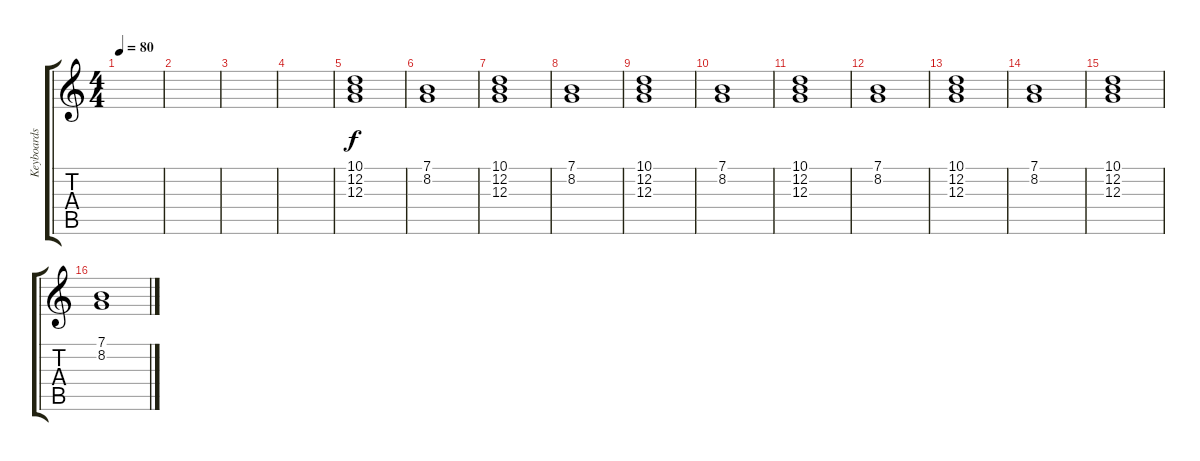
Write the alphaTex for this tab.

\track ("Keyboards" "Keyboards") {instrument pad2warm}
\staff {score tabs}
\tuning (E4 B3 G3 D3 A2 E2) {hide}
\ts (4 4)
\tempo 80
\clef g2
\ks c
|
|
|
|
(10.1 12.2 12.3).1 |
(7.1 8.2).1 |
(10.1 12.2 12.3).1 |
(7.1 8.2).1 |
(10.1 12.2 12.3).1 |
(7.1 8.2).1 |
(10.1 12.2 12.3).1 |
(7.1 8.2).1 |
(10.1 12.2 12.3).1 |
(7.1 8.2).1 |
(10.1 12.2 12.3).1 |
(7.1 8.2).1
